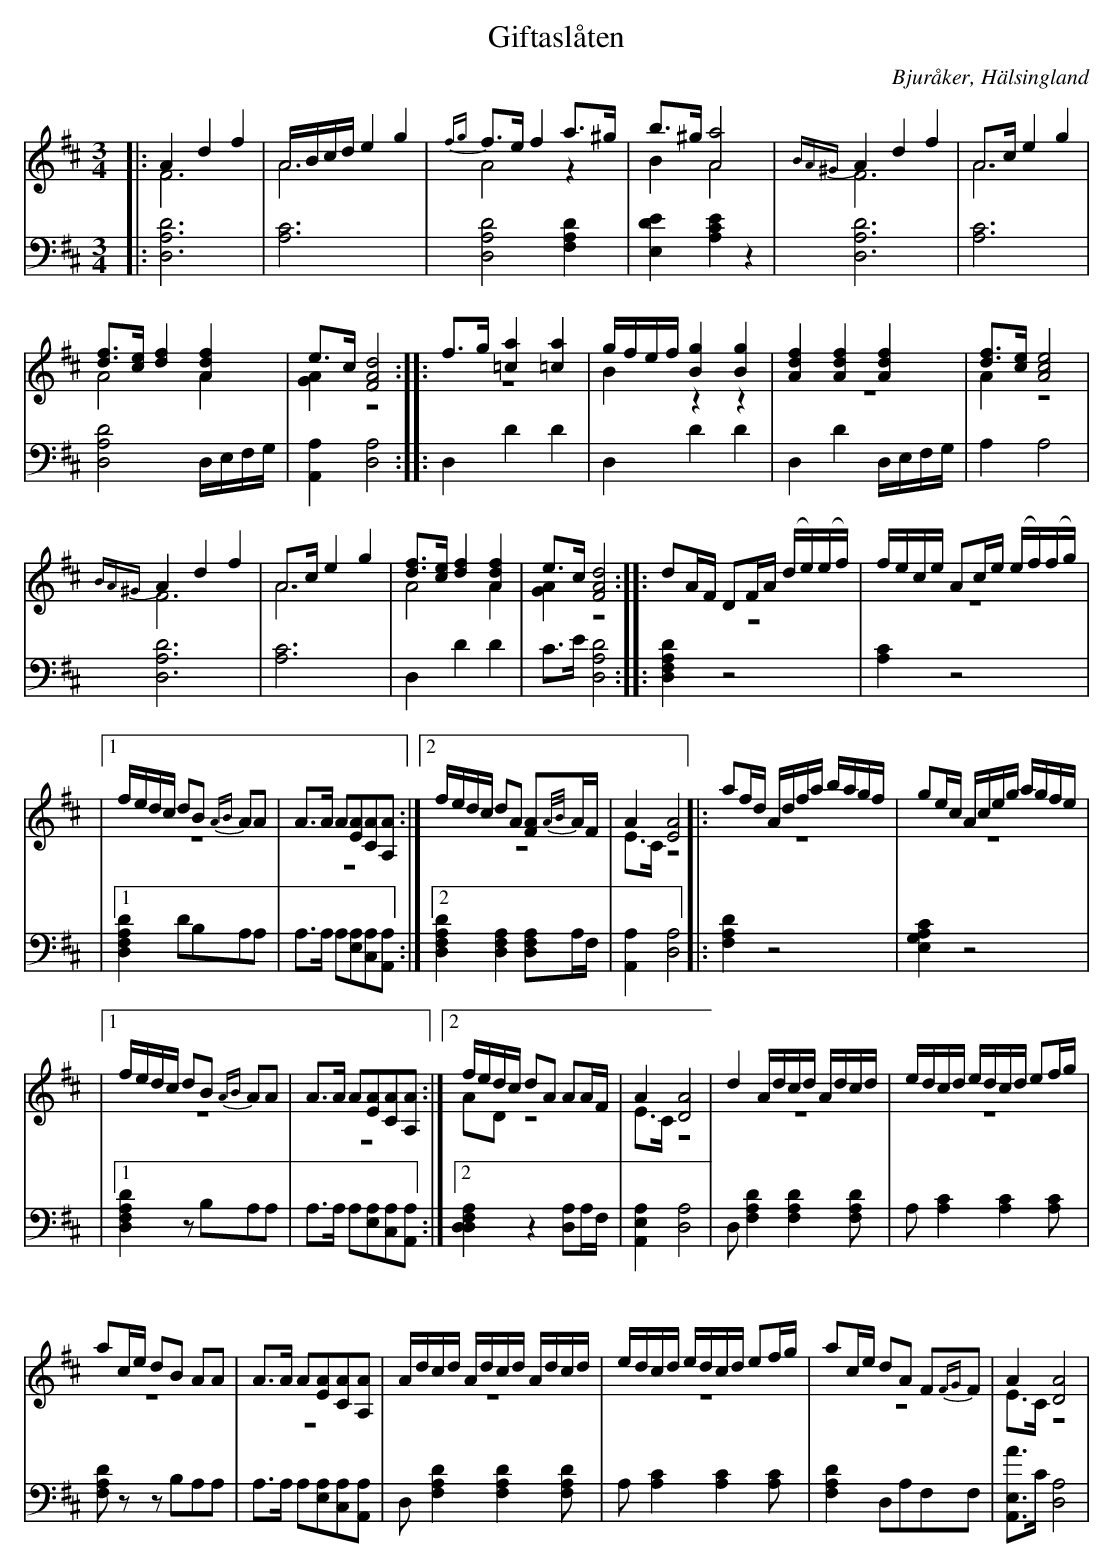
X:1
T: Giftaslåten
O: Bjuråker, Hälsingland
M: 3/4
L: 1/8
K: D
V:1
V:2 merge
V:3
V:1
|: A2 d2 f2|A/B/c/d/ e2 g2|{fg}f>e f2 a>^g |b>^g [A4a4]|{BA^G}A2 d2 f2|A>c e2 g2|
[df]>[ce] [d2f2] [A2d2f2]| e>c [F4A4d4]:||:f>g [=c2a2] [=c2a2]|g/f/e/f/ [B2g2] [B2g2]|[A2d2f2] [A2d2f2] [A2d2f2] |[df]>[ce] [A4c4e4]|
{BA^G}A2 d2 f2|A>c e2 g2|[df]>[ce] [d2f2] [A2d2f2]| e>c [F4A4d4]:||:dA/F/ DF/A/ (d/e/)(e/f/)|f/e/c/e/ Ac/e/ (e/f/)(f/g/)|
|1 f/e/d/c/ dB {AB}AA|A>A A[EA][CA][A,A]:|2 f/e/d/c/ dA [FA]{A/B/}A/F/|A2 [E4A4]|:af/d/ A/d/f/a/ b/a/g/f/|ge/c/ A/c/e/g/ a/g/f/e/|
|1 f/e/d/c/ dB {AB}AA|A>A A[EA][CA][A,A]:|2 f/e/d/c/ dA AA/F/|A2 [D4A4]|d2 A/d/c/d/ A/d/c/d/|e/d/c/d/ e/d/c/d/ ef/g/|
ac/e/ dB AA|A>A A[EA][CA][A,A]|A/d/c/d/ A/d/c/d/ A/d/c/d/|e/d/c/d/ e/d/c/d/ ef/g/| ac/e/ dA F{FG}F|A2 [D4A4]|
V:2
|: F6| A6|A4 z2|B2 A4|F6|A6|
A4 A2|[G2A2] z4:||:z6|B2 z2 z2|z6|A2 z4|
F6|A6|A4 A2|[G2A2] z4:||:z6|z6|
|1 z6|z6:|2 z6|E>C z4|:z6|z6|
|1 z6|z6:|2 AD z4|E>C z4|z6|z6|
z6|z6|z6|z6|z6|E>C z4|
V:3 clef=bass
|: [D,6A,6D6]| [A,6C6]|[D,4A,4D4] [F,2A,2D2]|[E,2D2E2] [A,2C2E2] z2|[D,6A,6D6]| [A,6C6]|
[D,4A,4D4] D,/E,/F,/G,/|[A,,2A,2] [D,4A,4] :||:D,2 D2 D2|D,2 D2 D2|D,2 D2 D,/E,/F,/G,/|A,2 A,4|
[D,6A,6D6]|[A,6C6]| D,2 D2 D2|C>E [D,4A,4D4] :||:[D,2F,2A,2D2] z4|[A,2C2] z4|
|1 [D,2F,2A,2D2] DB,A,A,|A,>A, A,[E,A,][C,A,][A,,A,]:|2 [D,2F,2A,2D2] [D,2F,2A,2] [D,F,A,]A,/F,/ |[A,,2A,2][D,4A,4]|:[F,2A,2D2] z4| [E,2G,2A,2C2] z4|
|1 [D,2F,2A,2D2] zB,A,A,|A,>A, A,[E,A,][C,A,][A,,A,]:|2 [D,2F,2A,2D,2] z2 [D,A,]A,/F,/| [A,,2E,2A,2] [D,4A,4]|D, [F,2A,2D2] [F,2A,2D2][F,A,D]|A, [A,2C2] [A,2C2] [A,C] |
[F,A,D] zz B,A,A,|A,>A, A,[E,A,][C,A,][A,,A,]|D, [F,2A,2D2] [F,2A,2D2] [F,A,D]|A, [A,2C2] [A,2C2] [A,C] |[F,2A,2D2] D,A,F,F,|[A,,E,A]>C [D,4A,4]|
